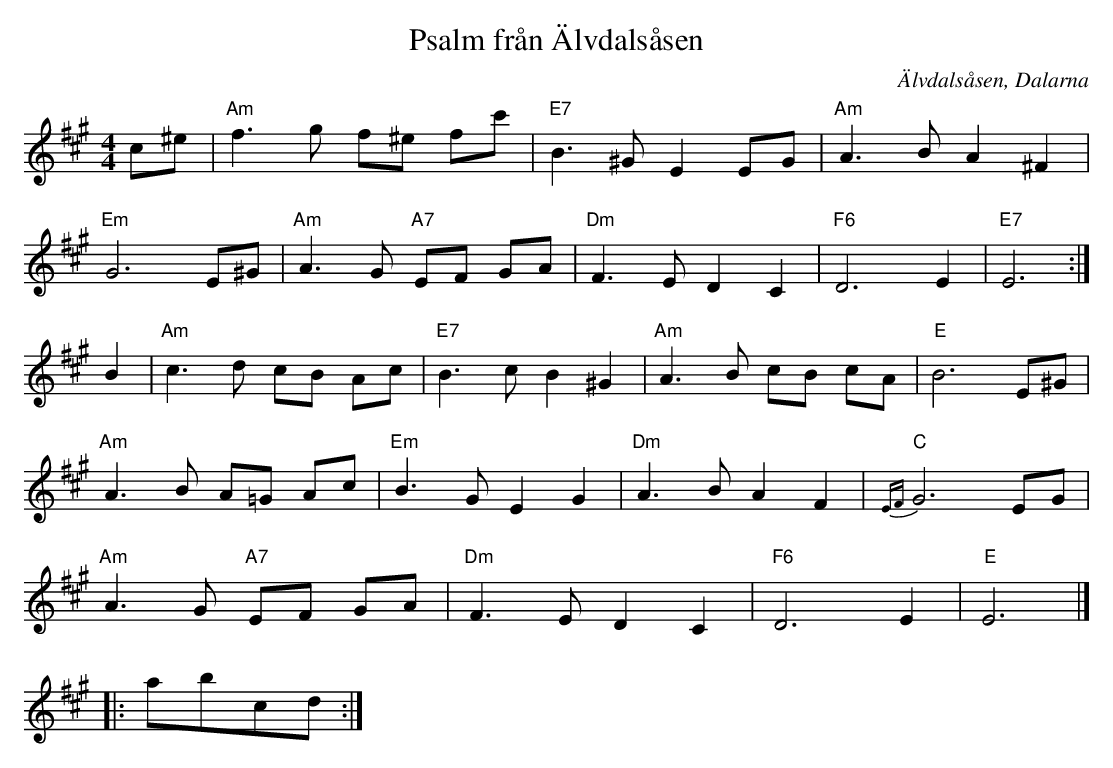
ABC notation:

X:1
T:Psalm från Älvdalsåsen
O:Älvdalsåsen, Dalarna
M:4/4
L:1/8
K:A
c^e | "Am" f3g f^e fc' | "E7" B3 ^G E2EG | "Am" A3BA2^F2 |
"Em" G6E^G | "Am" A3G "A7" EF GA | "Dm" F3ED2C2 | "F6" D6E2 | "E7" E6 :|]
B2 | "Am" c3d cB Ac | "E7" B3cB2^G2 | "Am" A3B cB cA | "E" B6E^G |
"Am" A3B A=G Ac| "Em" B3G E2G2| "Dm" A3BA2 F2| "C" {EF}G6EG|
"Am" A3G "A7" EF GA | "Dm" F3ED2C2 | "F6" D6E2 | "E" E6 |]
|: abcd :|
